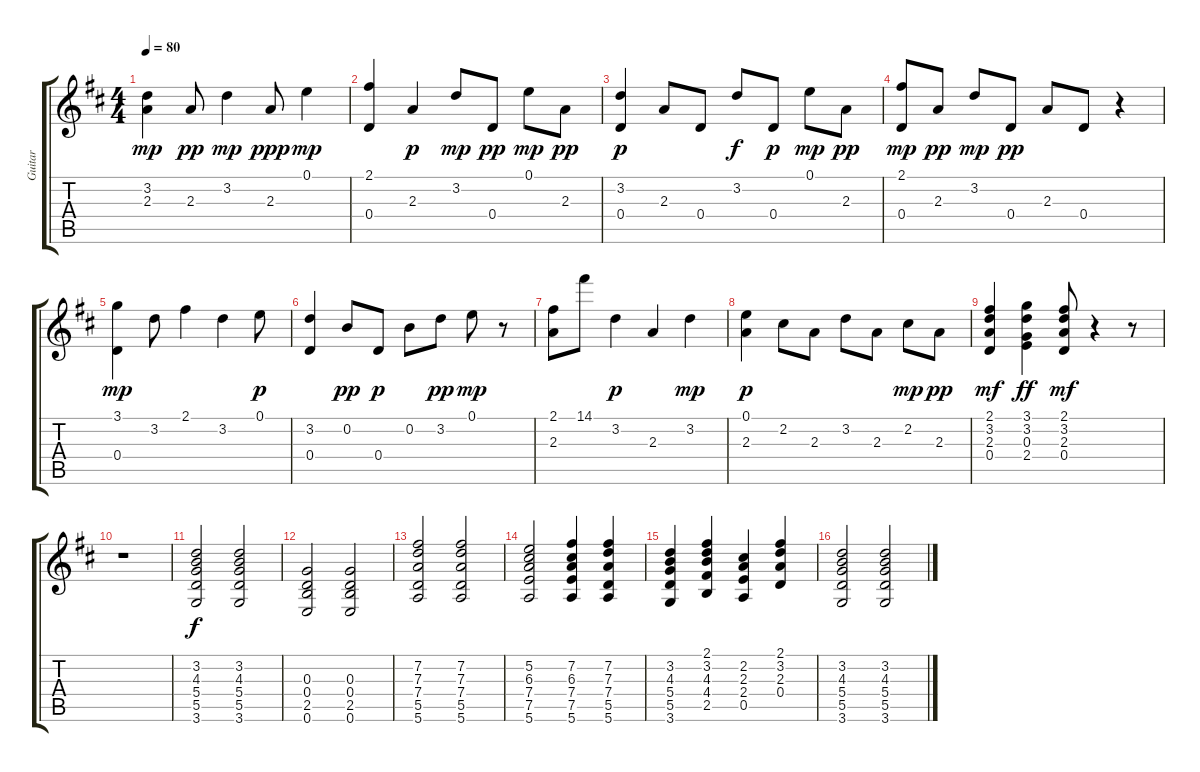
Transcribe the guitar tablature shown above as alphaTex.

\track ("Guitar" "Guitar") {instrument electricguitarclean}
\staff {score tabs}
\tuning (E4 B3 G3 D3 A2 E2) {hide}
\ts (4 4)
\tempo 80
\clef g2
\ks d
(3.2 2.3).4{dy mp} 2.3.8{dy pp} 3.2.4{dy mp} 2.3.8{dy ppp} 0.1.4{dy mp} |
(2.1 0.4).4 2.3.4{dy p} 3.2.8{dy mp} 0.4.8{dy pp} 0.1.8{dy mp} 2.3.8{dy pp} |
(3.2 0.4).4{dy p} 2.3.8 0.4.8 3.2.8{dy f} 0.4.8{dy p} 0.1.8{dy mp} 2.3.8{dy pp} |
(2.1 0.4).8{dy mp} 2.3.8{dy pp} 3.2.8{dy mp} 0.4.8{dy pp} 2.3.8 0.4.8 r.4 |
(3.1 0.4).4{dy mp} 3.2.8 2.1.4 3.2.4 0.1.8{dy p} |
(3.2 0.4).4 0.2.8{dy pp} 0.4.8{dy p} 0.2.8 3.2.8{dy pp} 0.1.8{dy mp} r.8 |
(2.1 2.3).8 14.1.8 3.2.4{dy p} 2.3.4 3.2.4{dy mp} |
(0.1 2.3).4{dy p} 2.2.8 2.3.8 3.2.8 2.3.8 2.2.8{dy mp} 2.3.8{dy pp} |
(2.1 3.2 2.3 0.4).4{dy mf volume 11 instrument overdrivenguitar} (3.1 3.2 0.3 2.4).4{dy ff} (2.1 3.2 2.3 0.4).8{dy mf} r.4 r.8 |
r.1 |
(3.2 4.3 5.4 5.5 3.6).2{dy f volume 9 instrument overdrivenguitar} (3.2 4.3 5.4 5.5 3.6).2 |
(0.3 0.4 2.5 0.6).2 (0.3 0.4 2.5 0.6).2 |
(7.2 7.3 7.4 5.5 5.6).2 (7.2 7.3 7.4 5.5 5.6).2 |
(5.2 6.3 7.4 7.5 5.6).2 (7.2 6.3 7.4 7.5 5.6).4 (7.2 7.3 7.4 5.5 5.6).4 |
(3.2 4.3 5.4 5.5 3.6).4 (2.1 3.2 4.3 4.4 2.5).4 (2.2 2.3 2.4 0.5).4 (2.1 3.2 2.3 0.4).4 |
(3.2 4.3 5.4 5.5 3.6).2 (3.2 4.3 5.4 5.5 3.6).2
